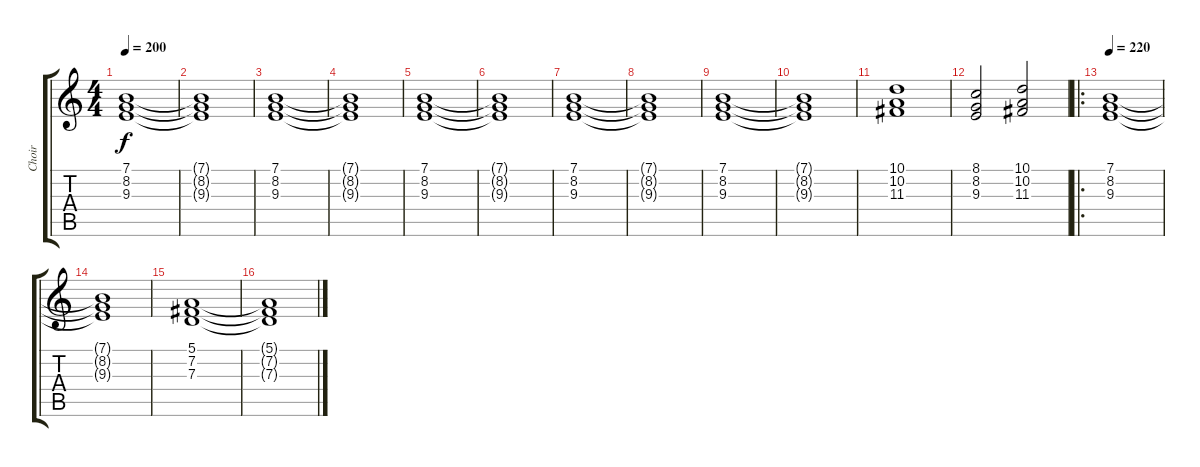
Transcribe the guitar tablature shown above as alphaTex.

\track ("Choir" "Choir") {instrument choiraahs}
\staff {score tabs}
\tuning (E4 B3 G3 D3 A2 E2) {hide}
\ts (4 4)
\tempo 200
\clef g2
\ks c
(7.1 8.2 9.3).1{dy f} |
(7.1{t} 8.2{t} 9.3{t}).1 |
(7.1 8.2 9.3).1 |
(7.1{t} 8.2{t} 9.3{t}).1 |
(7.1 8.2 9.3).1 |
(7.1{t} 8.2{t} 9.3{t}).1 |
(7.1 8.2 9.3).1 |
(7.1{t} 8.2{t} 9.3{t}).1 |
(7.1 8.2 9.3).1 |
(7.1{t} 8.2{t} 9.3{t}).1 |
(10.1 10.2 11.3).1 |
(8.1 8.2 9.3).2 (10.1 10.2 11.3).2 |
\ro
\section ("" "")
\tempo 220
(7.1 8.2 9.3).1 |
(7.1{t} 8.2{t} 9.3{t}).1 |
(5.1 7.2 7.3).1 |
(5.1{t} 7.2{t} 7.3{t}).1
